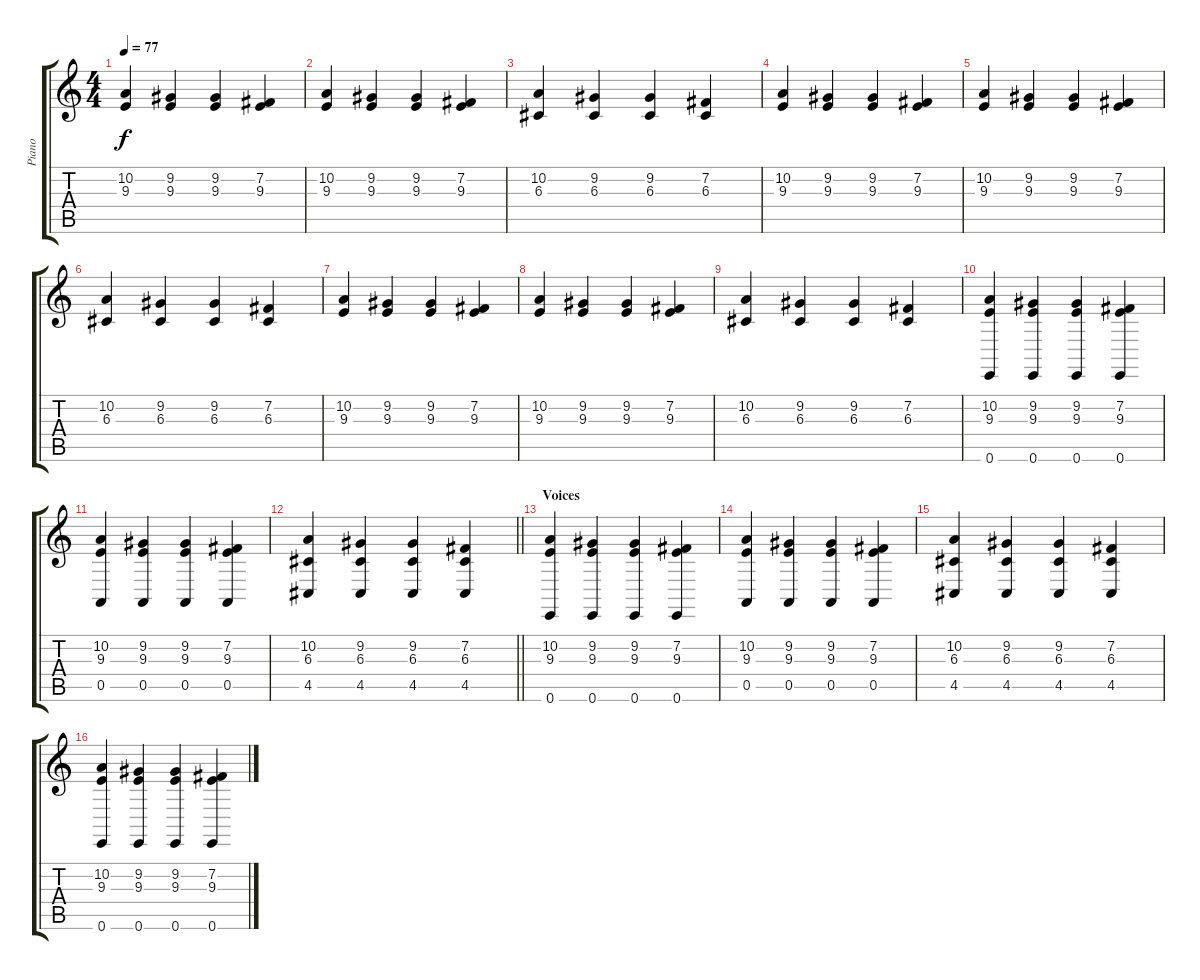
\track ("Piano" "Piano") {instrument acousticgrandpiano}
\staff {score tabs}
\tuning (E4 B3 G3 D3 A2 E2) {hide}
\ts (4 4)
\tempo 77
\clef g2
\ks c
(10.2 9.3).4{dy f} (9.2 9.3).4 (9.2 9.3).4 (7.2 9.3).4 |
(10.2 9.3).4 (9.2 9.3).4 (9.2 9.3).4 (7.2 9.3).4 |
(10.2 6.3).4 (9.2 6.3).4 (9.2 6.3).4 (7.2 6.3).4 |
(10.2 9.3).4 (9.2 9.3).4 (9.2 9.3).4 (7.2 9.3).4 |
(10.2 9.3).4 (9.2 9.3).4 (9.2 9.3).4 (7.2 9.3).4 |
(10.2 6.3).4 (9.2 6.3).4 (9.2 6.3).4 (7.2 6.3).4 |
(10.2 9.3).4 (9.2 9.3).4 (9.2 9.3).4 (7.2 9.3).4 |
(10.2 9.3).4 (9.2 9.3).4 (9.2 9.3).4 (7.2 9.3).4 |
(10.2 6.3).4 (9.2 6.3).4 (9.2 6.3).4 (7.2 6.3).4 |
(10.2 9.3 0.6).4 (9.2 9.3 0.6).4 (9.2 9.3 0.6).4 (7.2 9.3 0.6).4 |
(10.2 9.3 0.5).4 (9.2 9.3 0.5).4 (9.2 9.3 0.5).4 (7.2 9.3 0.5).4 |
\barLineRight lightlight
(10.2 6.3 4.5).4 (9.2 6.3 4.5).4 (9.2 6.3 4.5).4 (7.2 6.3 4.5).4 |
\section ("" "Voices")
(10.2 9.3 0.6).4 (9.2 9.3 0.6).4 (9.2 9.3 0.6).4 (7.2 9.3 0.6).4 |
(10.2 9.3 0.5).4 (9.2 9.3 0.5).4 (9.2 9.3 0.5).4 (7.2 9.3 0.5).4 |
(10.2 6.3 4.5).4 (9.2 6.3 4.5).4 (9.2 6.3 4.5).4 (7.2 6.3 4.5).4 |
(10.2 9.3 0.6).4 (9.2 9.3 0.6).4 (9.2 9.3 0.6).4 (7.2 9.3 0.6).4
